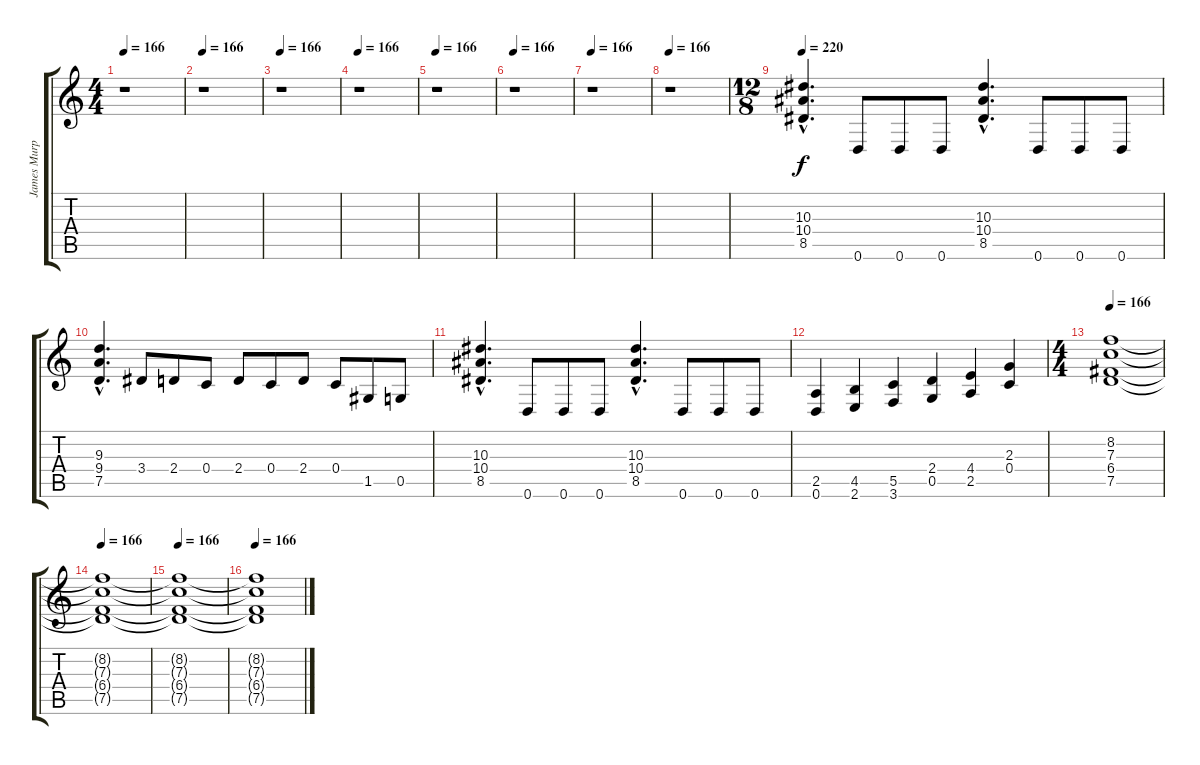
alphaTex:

\track ("James Murphy" "James Murp") {instrument distortionguitar}
\staff {score tabs}
\tuning (D4 A3 F3 C3 G2 D2) {hide}
\ts (4 4)
\tempo 166
\clef g2
\ks c
r.1{dy f} |
\tempo 166
r.1 |
\tempo 166
r.1 |
\tempo 166
r.1 |
\tempo 166
r.1 |
\tempo 166
r.1 |
\tempo 166
r.1 |
\tempo 166
r.1 |
\ts (12 8)
\tempo 220
(10.3{hac} 10.4{hac} 8.5{hac}).4{d} 0.6.8 0.6.8 0.6.8 (10.3{hac} 10.4{hac} 8.5{hac}).4{d} 0.6.8 0.6.8 0.6.8 |
(9.3{hac} 9.4{hac} 7.5{hac}).4{d} 3.4.8 2.4.8 0.4.8 2.4.8 0.4.8 2.4.8 0.4.8 1.5.8 0.5.8 |
(10.3{hac} 10.4{hac} 8.5{hac}).4{d} 0.6.8 0.6.8 0.6.8 (10.3{hac} 10.4{hac} 8.5{hac}).4{d} 0.6.8 0.6.8 0.6.8 |
(2.5 0.6).4 (4.5 2.6).4 (5.5 3.6).4 (2.4 0.5).4 (4.4 2.5).4 (2.3 0.4).4 |
\ts (4 4)
\tempo 166
(8.2 7.3 6.4 7.5).1 |
\tempo 166
(8.2{t} 7.3{t} 6.4{t} 7.5{t}).1 |
\tempo 166
(8.2{t} 7.3{t} 6.4{t} 7.5{t}).1 |
\tempo 166
(8.2{t} 7.3{t} 6.4{t} 7.5{t}).1
